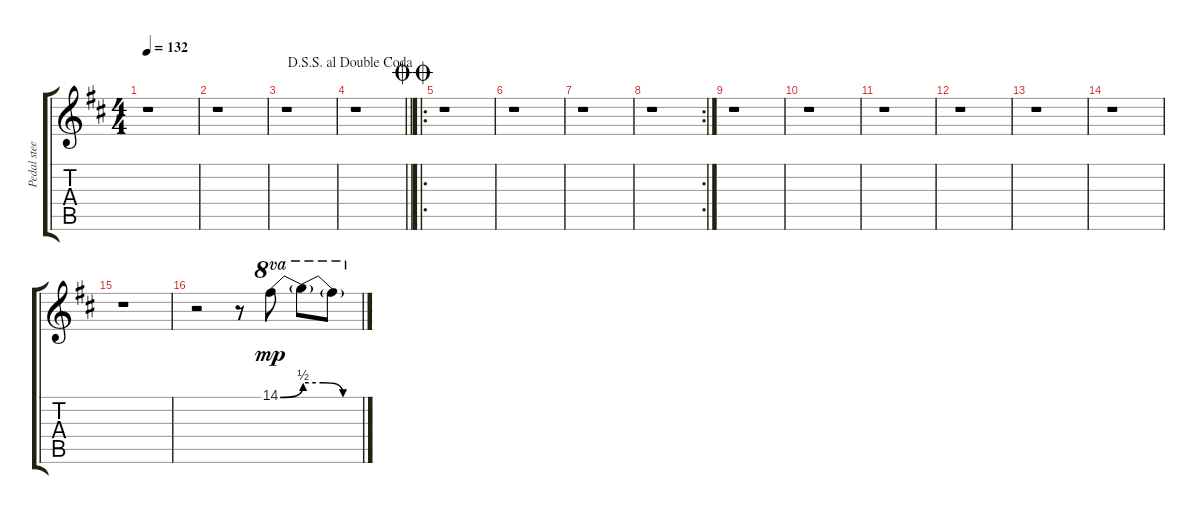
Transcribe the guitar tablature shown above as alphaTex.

\track ("Pedal steel" "Pedal stee") {instrument overdrivenguitar}
\staff {score tabs}
\tuning (E4 B3 G3 D3 A2 E2) {hide}
\ts (4 4)
\tempo 132
\clef g2
\ks d
r.1{dy mp} |
r.1 |
r.1 |
\jump dalsegnosegnoaldoublecoda
\barLineRight lightlight
r.1 |
\ro
\jump doublecoda
r.1 |
r.1 |
r.1 |
\rc 2
r.1 |
r.1 |
r.1 |
r.1 |
r.1 |
r.1 |
r.1 |
r.1 |
r.2 r.8 14.1{be (bend 0 0 60 2)}.8{ot 8va} 14.1{be (custom 0 2 20 2 40 0 60 0) t}.8{ot 8va} 14.1{t}.8{ot 8va}
